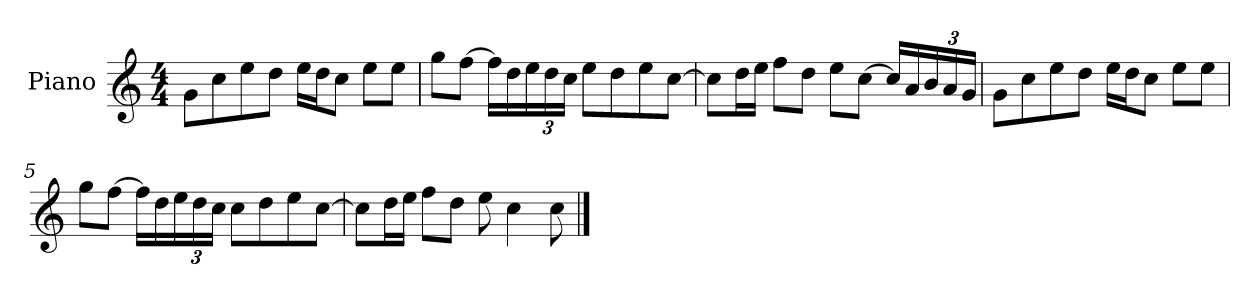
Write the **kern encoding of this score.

**kern
*part1
*staff1
*I"Piano
*I'P-no
*clefG2
*k[]
*M4/4
*MM90
=1
8g\L
8cc\
8ee\
8dd\J
16ee\LL
16dd\J
8cc\J
8ee\L
8ee\J
=2
8gg\L
[8ff\J
16ff\LL]
16dd\
*Xbrackettup
24ee\
24dd\
24cc\JJ
8ee\L
8dd\
8ee\
[8cc\J
=3
8cc\L]
16dd\L
16ee\JJ
8ff\L
8dd\J
8ee\L
[8cc\J
16cc/LL]
16a/
24b/
24a/
24g/JJ
=4
8g\L
8cc\
8ee\
8dd\J
16ee\LL
16dd\J
8cc\J
8ee\L
8ee\J
!!LO:LB:g=z
=5
8gg\L
[8ff\J
16ff\LL]
16dd\
24ee\
24dd\
24cc\JJ
8cc\L
8dd\
8ee\
[8cc\J
=6
8cc\L]
16dd\L
16ee\JJ
8ff\L
8dd\J
8ee\
4cc\
8cc\
==
*-
